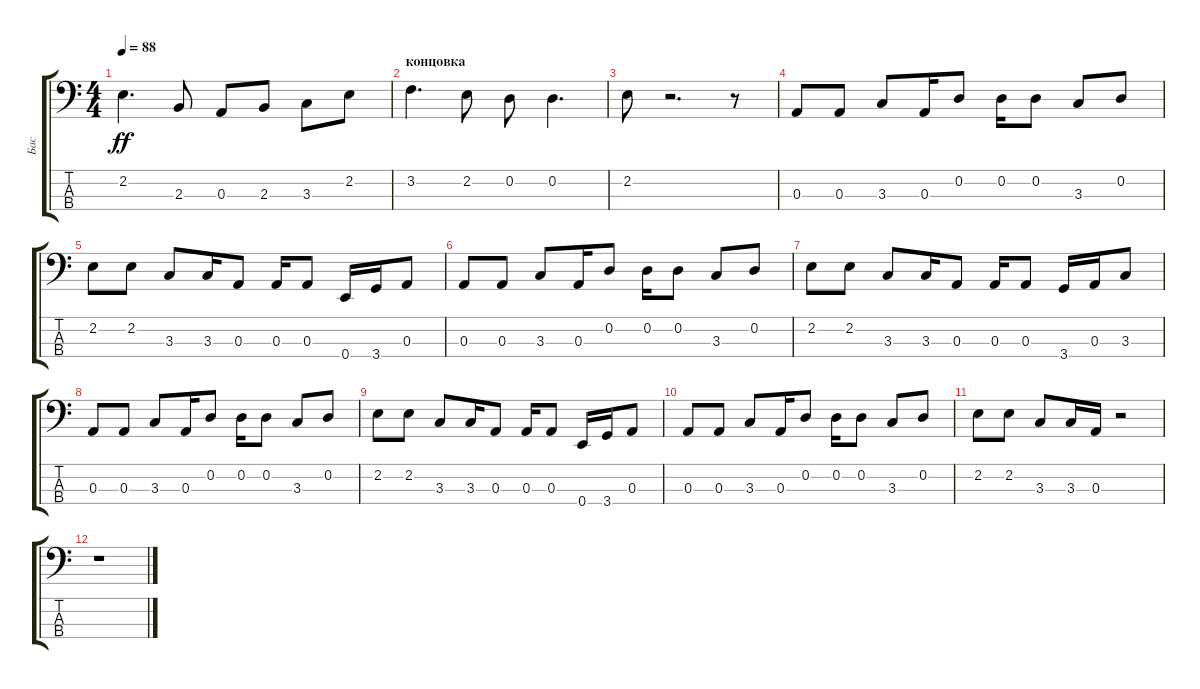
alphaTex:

\track ("Бас" "Бас") {instrument electricbassfinger}
\staff {score tabs}
\tuning (G2 D2 A1 E1) {hide}
\ts (4 4)
\tempo 88
\clef f4
\ks c
2.2.4{d dy ff} 2.3.8 0.3.8 2.3.8 3.3.8 2.2.8 |
\section ("" "концовка")
3.2.4{d} 2.2.8 0.2.8 0.2.4{d} |
2.2.8 r.2{d} r.8 |
0.3.8 0.3.8 3.3.8 0.3.16 0.2.8 0.2.16 0.2.8 3.3.8 0.2.8 |
2.2.8 2.2.8 3.3.8 3.3.16 0.3.8 0.3.16 0.3.8 0.4.16 3.4.16 0.3.8 |
0.3.8 0.3.8 3.3.8 0.3.16 0.2.8 0.2.16 0.2.8 3.3.8 0.2.8 |
2.2.8 2.2.8 3.3.8 3.3.16 0.3.8 0.3.16 0.3.8 3.4.16 0.3.16 3.3.8 |
0.3.8 0.3.8 3.3.8 0.3.16 0.2.8 0.2.16 0.2.8 3.3.8 0.2.8 |
2.2.8 2.2.8 3.3.8 3.3.16 0.3.8 0.3.16 0.3.8 0.4.16 3.4.16 0.3.8 |
0.3.8 0.3.8 3.3.8 0.3.16 0.2.8 0.2.16 0.2.8 3.3.8 0.2.8 |
2.2.8 2.2.8 3.3.8 3.3.16 0.3.16 r.2 |
r.1
